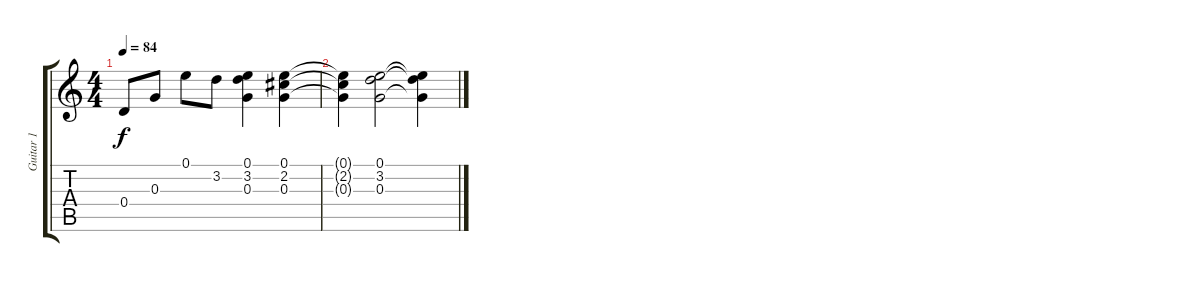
\track ("Guitar 1" "Guitar 1") {instrument acousticguitarsteel}
\staff {score tabs}
\tuning (E4 B3 G3 D3 A2 E2) {hide}
\ts (4 4)
\tempo 84
\clef g2
\ks c
0.4.8{dy f} 0.3.8 0.1.8 3.2.8 (0.1 3.2 0.3).4 (0.1 2.2 0.3).4 |
(0.1{t} 2.2{t} 0.3{t}).4 (0.1 3.2 0.3).2 (0.1{t} 3.2{t} 0.3{t}).4
